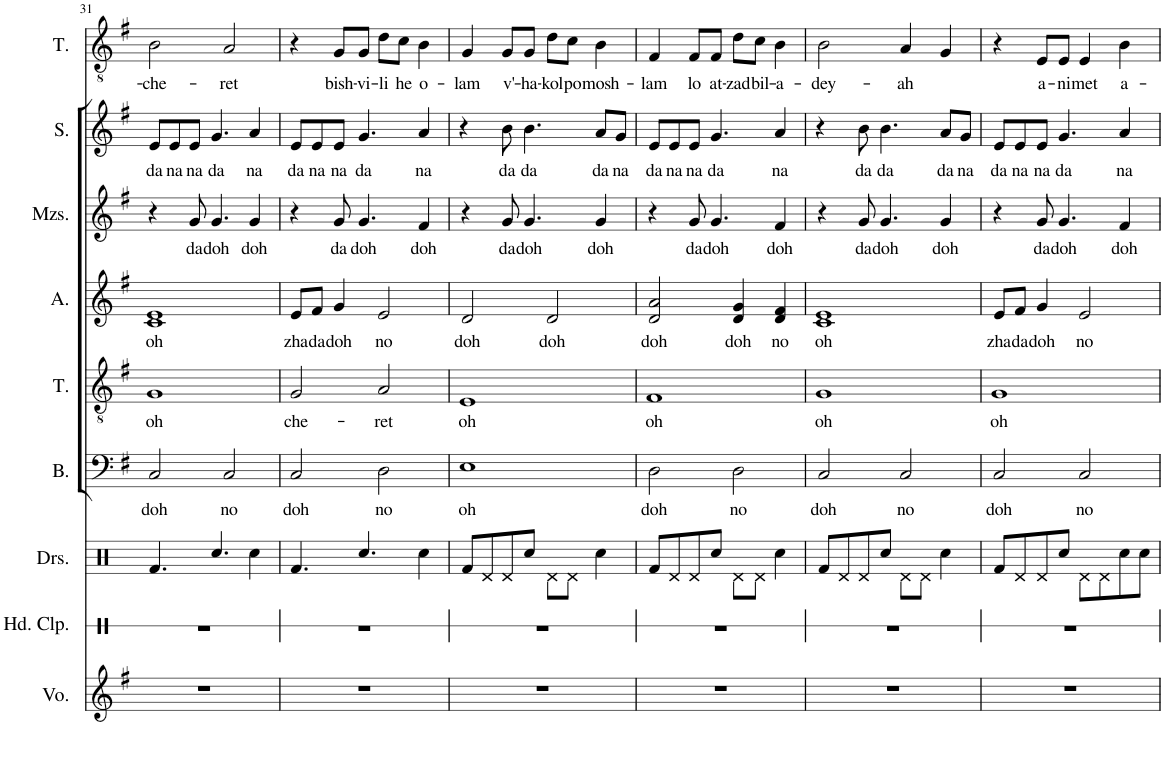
**kern	**kern	**kern	**kern	**text	**kern	**text	**kern	**text	**kern	**text	**kern	**text	**kern	**text
*part9	*part8	*part7	*part6	*part6	*part5	*part5	*part4	*part4	*part3	*part3	*part2	*part2	*part1	*part1
*staff9	*staff8	*staff7	*staff6	*staff6	*staff5	*staff5	*staff4	*staff4	*staff3	*staff3	*staff2	*staff2	*staff1	*staff1
*I"Voice	*I"Hand Clap	*I"Drumset	*I"Bass	*	*I"Tenor	*	*I"Alto	*	*I"Mezzo-soprano	*	*I"Soprano	*	*I"Tenor	*
*I'Vo.	*I'Hd. Clp.	*I'Drs.	*I'B.	*	*I'T.	*	*I'A.	*	*I'Mzs.	*	*I'S.	*	*I'T.	*
!!LO:PB:g=z
*clefG2	*clefX	*clefX	*clefF4	*	*clefGv2	*	*clefG2	*	*clefG2	*	*clefG2	*	*clefGv2	*
*k[f#]	*k[]	*k[]	*k[f#]	*	*k[f#]	*	*k[f#]	*	*k[f#]	*	*k[f#]	*	*k[f#]	*
*M4/4	*M4/4	*M4/4	*M4/4	*	*M4/4	*	*M4/4	*	*M4/4	*	*M4/4	*	*M4/4	*
*met(c)	*met(c)	*met(c)	*met(c)	*	*met(c)	*	*met(c)	*	*met(c)	*	*met(c)	*	*met(c)	*
=31	=31	=31	=31	=31	=31	=31	=31	=31	=31	=31	=31	=31	=31	=31
!	!	!	!	!LO:LY:b	!	!LO:LY:b	!	!LO:LY:b	!	!	!	!LO:LY:b	!	!LO:LY:b
1r	1r	4.Rf/	2C/	doh	1G	oh	1c 1e	oh	4r	.	8e/L	da	2B\	-che-
!	!	!	!	!	!	!	!	!	!	!	!	!LO:LY:b	!	!
.	.	.	.	.	.	.	.	.	.	.	8e/	na	.	.
!	!	!	!	!	!	!	!	!	!	!LO:LY:b	!	!LO:LY:b	!	!
.	.	.	.	.	.	.	.	.	8g/	da	8e/J	na	.	.
!	!	!	!	!	!	!	!	!	!	!LO:LY:b	!	!LO:LY:b	!	!
.	.	4.Rcc/	.	.	.	.	.	.	4.g/	doh	4.g/	da	.	.
!	!	!	!	!LO:LY:b	!	!	!	!	!	!	!	!	!	!LO:LY:b
.	.	.	2C/	no	.	.	.	.	.	.	.	.	2A/	-ret
!	!	!	!	!	!	!	!	!	!	!LO:LY:b	!	!LO:LY:b	!	!
.	.	4Rcc\	.	.	.	.	.	.	4g/	doh	4a/	na	.	.
=32	=32	=32	=32	=32	=32	=32	=32	=32	=32	=32	=32	=32	=32	=32
!	!	!	!	!LO:LY:b	!	!LO:LY:b	!	!LO:LY:b	!	!	!	!LO:LY:b	!	!
1r	1r	4.Rf/	2C/	doh	2G/	che-	8e/L	zha	4r	.	8e/L	da	4r	.
!	!	!	!	!	!	!	!	!LO:LY:b	!	!	!	!LO:LY:b	!	!
.	.	.	.	.	.	.	8f#/J	da	.	.	8e/	na	.	.
!	!	!	!	!	!	!	!	!LO:LY:b	!	!LO:LY:b	!	!LO:LY:b	!	!LO:LY:b
.	.	.	.	.	.	.	4g/	doh	8g/	da	8e/J	na	8G/L	bish-
!	!	!	!	!	!	!	!	!	!	!LO:LY:b	!	!LO:LY:b	!	!LO:LY:b
.	.	4.Rcc/	.	.	.	.	.	.	4.g/	doh	4.g/	da	8G/J	-vi-
!	!	!	!	!LO:LY:b	!	!LO:LY:b	!	!LO:LY:b	!	!	!	!	!	!LO:LY:b
.	.	.	2D\	no	2A/	-ret	2e/	no	.	.	.	.	8d\L	-li
!	!	!	!	!	!	!	!	!	!	!	!	!	!	!LO:LY:b
.	.	.	.	.	.	.	.	.	.	.	.	.	8c\J	he
!	!	!	!	!	!	!	!	!	!	!LO:LY:b	!	!LO:LY:b	!	!LO:LY:b
.	.	4Rcc\	.	.	.	.	.	.	4f#/	doh	4a/	na	4B\	o-
=33	=33	=33	=33	=33	=33	=33	=33	=33	=33	=33	=33	=33	=33	=33
!	!	!	!	!LO:LY:b	!	!LO:LY:b	!	!LO:LY:b	!	!	!	!	!	!LO:LY:b
1r	1r	8Rf/L	1E	oh	1E	oh	2d/	doh	4r	.	4r	.	4G/	-lam
.	.	8Rd/	.	.	.	.	.	.	.	.	.	.	.	.
!	!	!	!	!	!	!	!	!	!	!LO:LY:b	!	!LO:LY:b	!	!LO:LY:b
.	.	8Rd/	.	.	.	.	.	.	8g/	da	8b\	da	8G/L	v'-
!	!	!	!	!	!	!	!	!	!	!LO:LY:b	!	!LO:LY:b	!	!LO:LY:b
.	.	8Rcc/J	.	.	.	.	.	.	4.g/	doh	4.b\	da	8G/J	-ha-
!	!	!	!	!	!	!	!	!LO:LY:b	!	!	!	!	!	!LO:LY:b
.	.	8Rd\L	.	.	.	.	2d/	doh	.	.	.	.	8d\L	-kol
!	!	!	!	!	!	!	!	!	!	!	!	!	!	!LO:LY:b
.	.	8Rd\J	.	.	.	.	.	.	.	.	.	.	8c\J	po
!	!	!	!	!	!	!	!	!	!	!LO:LY:b	!	!LO:LY:b	!	!LO:LY:b
.	.	4Rcc\	.	.	.	.	.	.	4g/	doh	8a/L	da	4B\	mosh-
!	!	!	!	!	!	!	!	!	!	!	!	!LO:LY:b	!	!
.	.	.	.	.	.	.	.	.	.	.	8g/J	na	.	.
=34	=34	=34	=34	=34	=34	=34	=34	=34	=34	=34	=34	=34	=34	=34
!	!	!	!	!LO:LY:b	!	!LO:LY:b	!	!LO:LY:b	!	!	!	!LO:LY:b	!	!LO:LY:b
1r	1r	8Rf/L	2D\	doh	1F#	oh	2d/ 2a/	doh	4r	.	8e/L	da	4F#/	-lam
!	!	!	!	!	!	!	!	!	!	!	!	!LO:LY:b	!	!
.	.	8Rd/	.	.	.	.	.	.	.	.	8e/	na	.	.
!	!	!	!	!	!	!	!	!	!	!LO:LY:b	!	!LO:LY:b	!	!LO:LY:b
.	.	8Rd/	.	.	.	.	.	.	8g/	da	8e/J	na	8F#/L	lo
!	!	!	!	!	!	!	!	!	!	!LO:LY:b	!	!LO:LY:b	!	!LO:LY:b
.	.	8Rcc/J	.	.	.	.	.	.	4.g/	doh	4.g/	da	8F#/J	at-
!	!	!	!	!LO:LY:b	!	!	!	!LO:LY:b	!	!	!	!	!	!LO:LY:b
.	.	8Rd\L	2D\	no	.	.	4d/ 4g/	doh	.	.	.	.	8d\L	-zad
!	!	!	!	!	!	!	!	!	!	!	!	!	!	!LO:LY:b
.	.	8Rd\J	.	.	.	.	.	.	.	.	.	.	8c\J	bil-
!	!	!	!	!	!	!	!	!LO:LY:b	!	!LO:LY:b	!	!LO:LY:b	!	!LO:LY:b
.	.	4Rcc\	.	.	.	.	4d/ 4f#/	no	4f#/	doh	4a/	na	4B\	-a-
=35	=35	=35	=35	=35	=35	=35	=35	=35	=35	=35	=35	=35	=35	=35
!	!	!	!	!LO:LY:b	!	!LO:LY:b	!	!LO:LY:b	!	!	!	!	!	!LO:LY:b
1r	1r	8Rf/L	2C/	doh	1G	oh	1c 1e	oh	4r	.	4r	.	2B\	-dey-
.	.	8Rd/	.	.	.	.	.	.	.	.	.	.	.	.
!	!	!	!	!	!	!	!	!	!	!LO:LY:b	!	!LO:LY:b	!	!
.	.	8Rd/	.	.	.	.	.	.	8g/	da	8b\	da	.	.
!	!	!	!	!	!	!	!	!	!	!LO:LY:b	!	!LO:LY:b	!	!
.	.	8Rcc/J	.	.	.	.	.	.	4.g/	doh	4.b\	da	.	.
!	!	!	!	!LO:LY:b	!	!	!	!	!	!	!	!	!	!LO:LY:b
.	.	8Rd\L	2C/	no	.	.	.	.	.	.	.	.	4A/	-ah
.	.	8Rd\J	.	.	.	.	.	.	.	.	.	.	.	.
!	!	!	!	!	!	!	!	!	!	!LO:LY:b	!	!LO:LY:b	!	!
.	.	4Rcc\	.	.	.	.	.	.	4g/	doh	8a/L	da	4G/	.
!	!	!	!	!	!	!	!	!	!	!	!	!LO:LY:b	!	!
.	.	.	.	.	.	.	.	.	.	.	8g/J	na	.	.
=36	=36	=36	=36	=36	=36	=36	=36	=36	=36	=36	=36	=36	=36	=36
!	!	!	!	!LO:LY:b	!	!LO:LY:b	!	!LO:LY:b	!	!	!	!LO:LY:b	!	!
1r	1r	8Rf/L	2C/	doh	1G	oh	8e/L	zha	4r	.	8e/L	da	4r	.
!	!	!	!	!	!	!	!	!LO:LY:b	!	!	!	!LO:LY:b	!	!
.	.	8Rd/	.	.	.	.	8f#/J	da	.	.	8e/	na	.	.
!	!	!	!	!	!	!	!	!LO:LY:b	!	!LO:LY:b	!	!LO:LY:b	!	!LO:LY:b
.	.	8Rd/	.	.	.	.	4g/	doh	8g/	da	8e/J	na	8E/L	a-
!	!	!	!	!	!	!	!	!	!	!LO:LY:b	!	!LO:LY:b	!	!LO:LY:b
.	.	8Rcc/J	.	.	.	.	.	.	4.g/	doh	4.g/	da	8E/J	-ni
!	!	!	!	!LO:LY:b	!	!	!	!LO:LY:b	!	!	!	!	!	!LO:LY:b
.	.	8Rd\L	2C/	no	.	.	2e/	no	.	.	.	.	4E/	met
.	.	8Rd\	.	.	.	.	.	.	.	.	.	.	.	.
!	!	!	!	!	!	!	!	!	!	!LO:LY:b	!	!LO:LY:b	!	!LO:LY:b
.	.	8Rcc\	.	.	.	.	.	.	4f#/	doh	4a/	na	4B\	a-
.	.	8Rcc\J	.	.	.	.	.	.	.	.	.	.	.	.
=	=	=	=	=	=	=	=	=	=	=	=	=	=	=
*-	*-	*-	*-	*-	*-	*-	*-	*-	*-	*-	*-	*-	*-	*-
